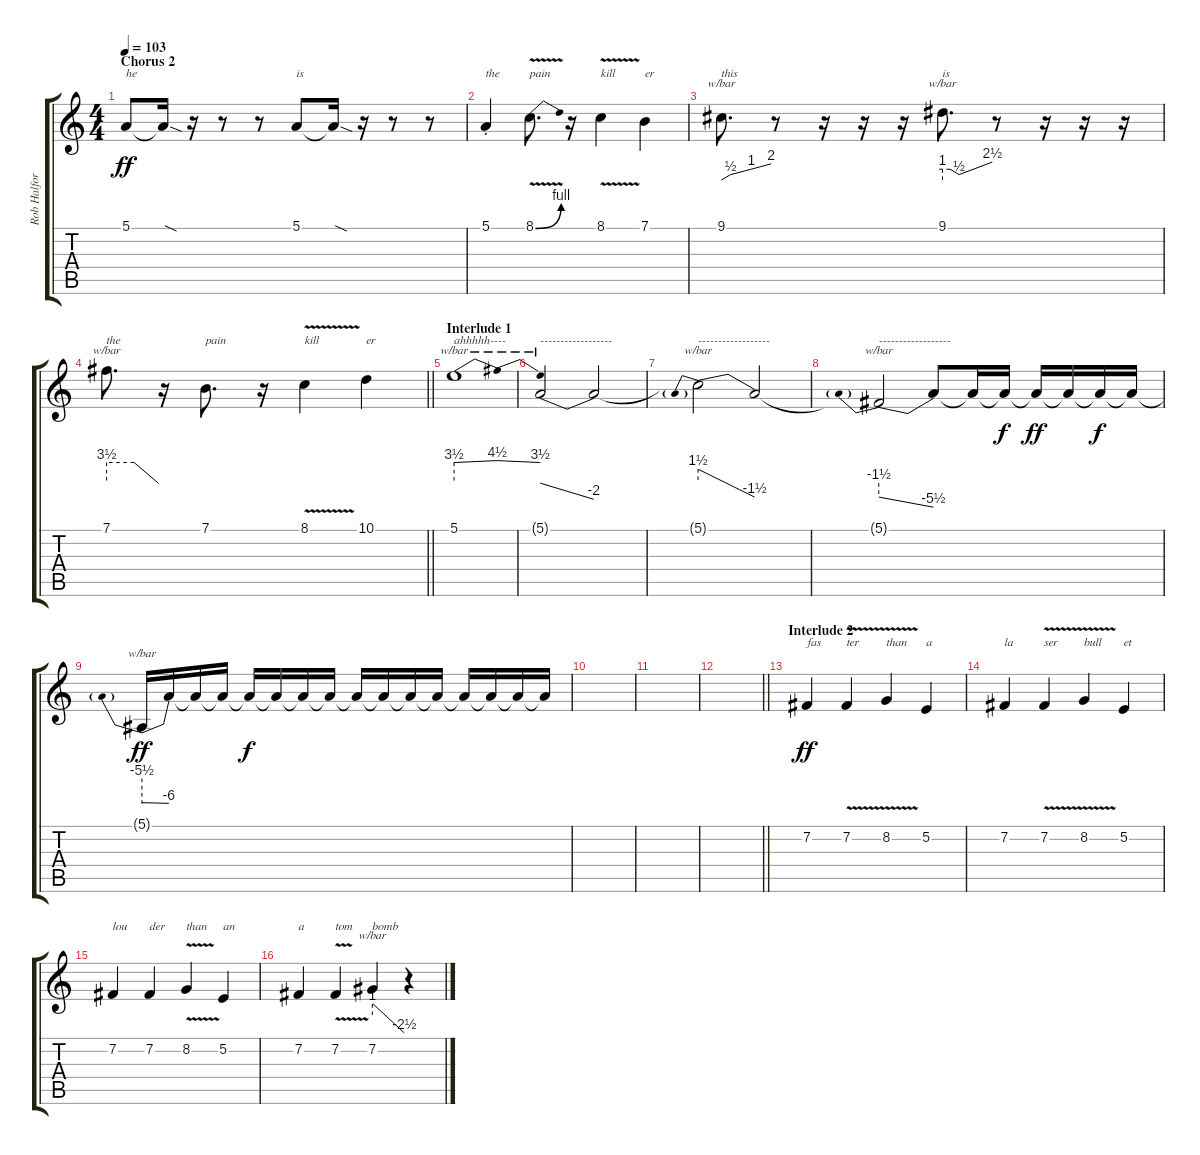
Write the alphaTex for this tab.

\track ("Rob Halford" "Rob Halfor") {instrument violin}
\staff {score tabs}
\tuning (E4 B3 G3 D3 A2 E2) {hide}
\ts (4 4)
\section ("" "Chorus 2")
\tempo 103
\clef g2
\ks c
5.1.8{txt "he" dy ff} 5.1{sod t}.16 r.16 r.8 r.8 5.1.8{txt "is"} 5.1{sod t}.16 r.16 r.8 r.8 |
5.1{st}.4{txt "the"} 8.1{be (bend 0 0 60 4) v}.8{d txt "pain"} r.16 8.1{v}.4{txt "kill"} 7.1.4{txt "er"} |
9.1.8{d tbe (custom default 0 0 11 2 36 4 60 8) txt "this"} r.8 r.16 r.16 r.16 9.1.8{d tbe (custom default 0 4 9 4 20 2 60 10) txt "is"} r.8 r.16 r.16 r.16 |
\barLineRight lightlight
7.1.8{d tbe (custom default 0 14 32 14 60 0) txt "the"} r.16 7.1.8{d txt "pain"} r.16 8.1{v}.4{txt "kill"} 10.1.4{txt "er"} |
\section ("" "Interlude 1")
5.1.1{tbe (dip default 0 14 3 18 38 18 60 14) txt "ahhhhh----"} |
5.1{t}.2{tbe (dive default 0 0 60 -8) txt "------------------"} 5.1{t}.2 |
5.1{t}.2{tbe (predivedive default 0 6 60 -6) txt "------------------"} 5.1{t}.2 |
5.1{t}.2{tbe (predivedive default 0 -6 60 -22) txt "------------------"} 5.1{t}.8 5.1{t}.16{volume 14} 5.1{t}.16{dy f volume 13} 5.1{t}.16{dy ff volume 12} 5.1{t}.16{volume 11} 5.1{t}.16{dy f volume 10} 5.1{t}.16{volume 9} |
5.1{t}.16{tbe (predivedive default 0 -22 60 -24) dy ff volume 8} 5.1{t}.16{volume 7} 5.1{t}.16{volume 6} 5.1{t}.16{volume 5} 5.1{t}.16{dy f volume 4} 5.1{t}.16{volume 3} 5.1{t}.16{volume 2} 5.1{t}.16{volume 1} 5.1{t}.16{volume 0} 5.1{t}.16 5.1{t}.16 5.1{t}.16 5.1{t}.16 5.1{t}.16 5.1{t}.16 5.1{t}.16 |
|
|
\barLineRight lightlight
|
\section ("" "Interlude 2")
7.2.4{txt "fas" dy ff volume 15} 7.2{v}.4{txt "ter"} 8.2{v}.4{txt "than"} 5.2.4{txt "a"} |
7.2.4{txt "la"} 7.2{v}.4{txt "ser"} 8.2{v}.4{txt "bull"} 5.2.4{txt "et"} |
7.2.4{txt "lou"} 7.2.4{txt "der"} 8.2{v}.4{txt "than"} 5.2.4{txt "an"} |
7.2.4{txt "a"} 7.2{v}.4{txt "tom"} 7.2.4{tbe (custom default 0 4 2 4 60 -10) txt "bomb"} r.4
